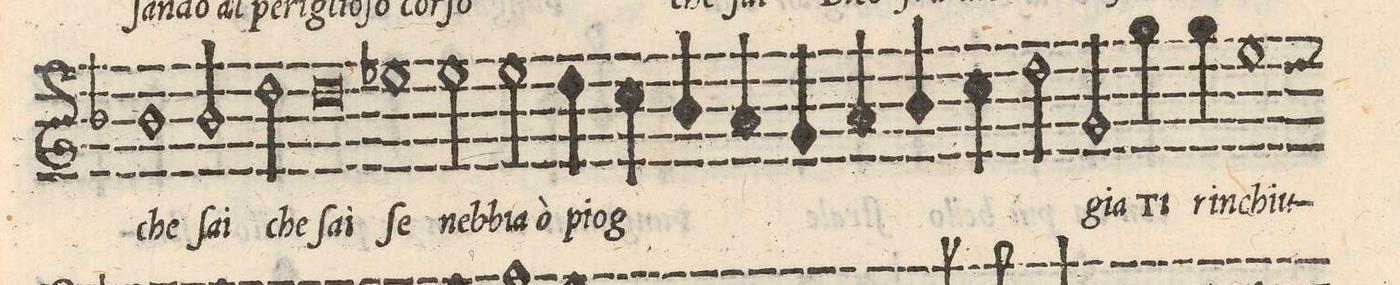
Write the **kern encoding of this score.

**kern	**text
*I"CANTO	*
*clefG2	*
*k[b-]	*
*met(c)	*
*M2/1	*
1b-\	che
=23-	=23-
2b-/	ſai
2dd\	che
0dd\	ſai
=24-	=24-
1ee-X\	ſe
=25-	=25-
2ee-y\	neb-
2ee-\	-bia_ò
4dd\	piog-
4cc\	.
4b-/	.
4a/	.
=26-	=26-
4g/	.
4a/	.
4b-/	.
4cc\	.
2dd\	.
2g/	-gia
=27-	=27-
4gg\	Ti
4gg\	rin-
1eeny\	-chiu-
*-	*-
